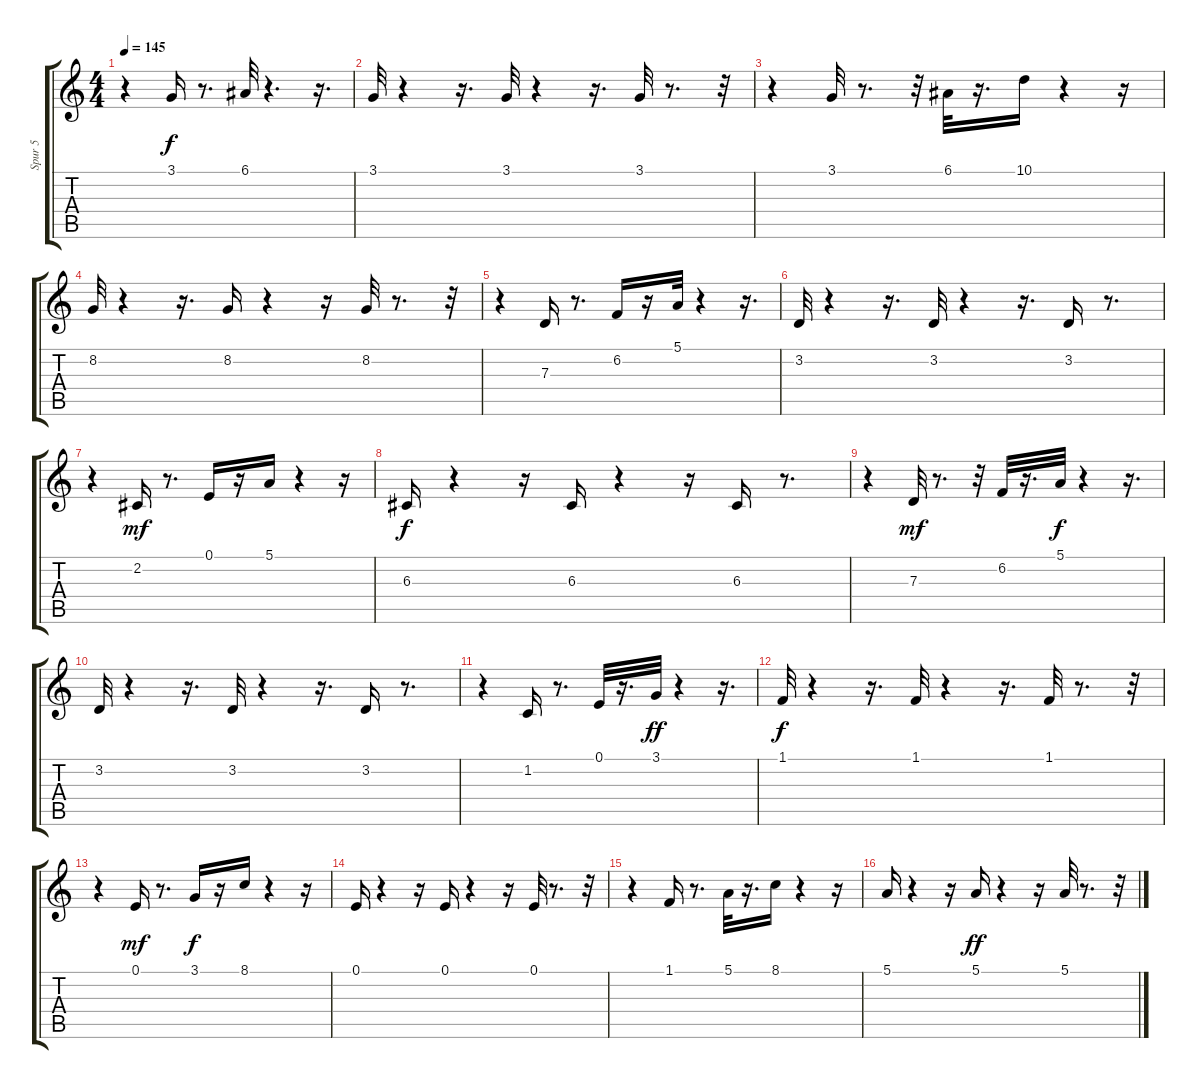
\track ("Spur 5" "Spur 5") {instrument pizzicatostrings}
\staff {score tabs}
\tuning (E4 B3 G3 D3 A2 E2) {hide}
\ts (4 4)
\tempo 145
\clef g2
\ks c
r.4{dy f} 3.1.16 r.8{d} 6.1.32 r.4{d} r.16{d} |
3.1.32 r.4 r.16{d} 3.1.32 r.4 r.16{d} 3.1.32 r.8{d} r.32 |
r.4 3.1.32 r.8{d} r.32 6.1.32 r.16{d} 10.1.16 r.4 r.16 |
8.2.32 r.4 r.16{d} 8.2.16 r.4 r.16 8.2.32 r.8{d} r.32 |
r.4 7.3.16 r.8{d} 6.2.16 r.16 5.1.32 r.4 r.16{d} |
3.2.32 r.4 r.16{d} 3.2.32 r.4 r.16{d} 3.2.16 r.8{d} |
r.4 2.2.16{dy mf} r.8{d} 0.1.16 r.16 5.1.16 r.4 r.16 |
6.3.16{dy f} r.4 r.16 6.3.16 r.4 r.16 6.3.16 r.8{d} |
r.4 7.3.32{dy mf} r.8{d} r.32 6.2.32 r.16{d} 5.1.32{dy f} r.4 r.16{d} |
3.2.32 r.4 r.16{d} 3.2.32 r.4 r.16{d} 3.2.16 r.8{d} |
r.4 1.2.16 r.8{d} 0.1.32 r.16{d} 3.1.32{dy ff} r.4 r.16{d} |
1.1.32{dy f} r.4 r.16{d} 1.1.32 r.4 r.16{d} 1.1.32 r.8{d} r.32 |
r.4 0.1.16{dy mf} r.8{d} 3.1.16{dy f} r.16 8.1.16 r.4 r.16 |
0.1.16 r.4 r.16 0.1.16 r.4 r.16 0.1.32 r.8{d} r.32 |
r.4 1.1.16 r.8{d} 5.1.32 r.16{d} 8.1.16 r.4 r.16 |
5.1.16 r.4 r.16 5.1.16{dy ff} r.4 r.16 5.1.32 r.8{d} r.32
